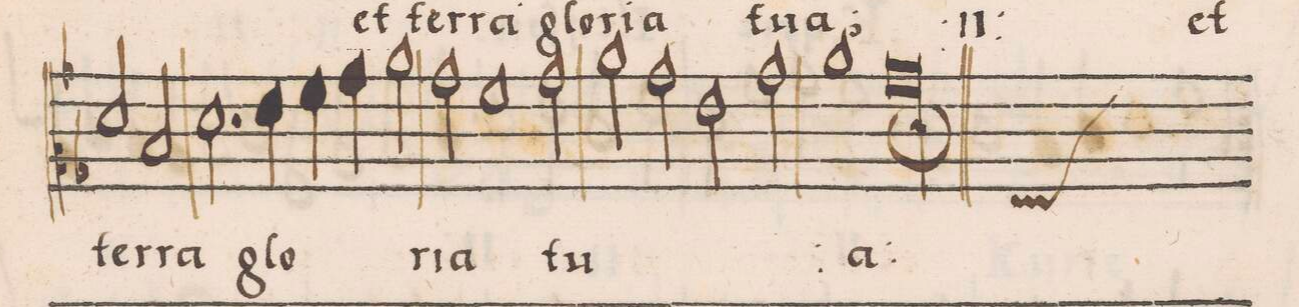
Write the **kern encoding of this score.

**kern	**text
*I"CANTVS	*
*clefC2	*
*k[b-]	*
*met(C|)	*
*M2/1	*
2f/	ter-
2d/	-ra
=51	=51
2.f\	glo-
4g\	.
4a\	.
4b-\	.
2cc\	-ri-
=52	=52
2b-\	-a
1a	.
2b-\	tu-
=53-	=53-
2cc\	.
2b-\	.
2g\	.
2b-\	.
=54	=54
1cc	-a
1b-l;<	.
*custos:G	*
=55||-	=55||-
*-	*-
